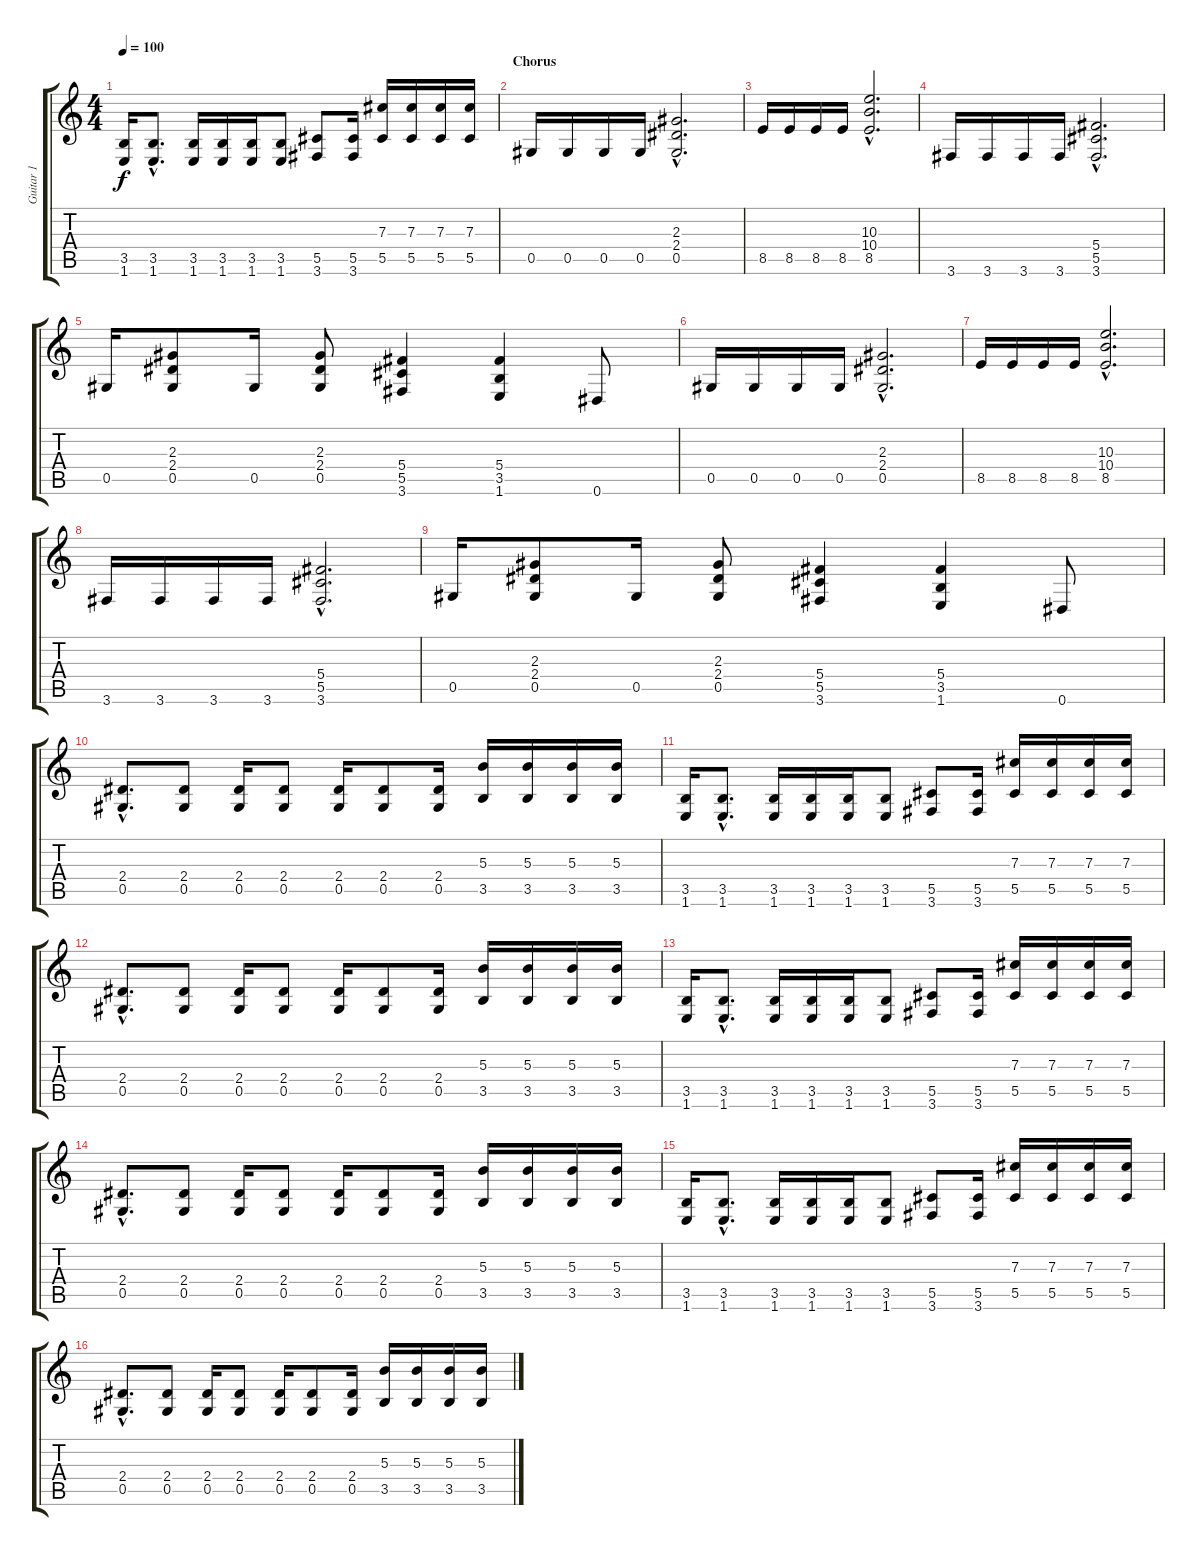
\track ("Guitar 1" "Guitar 1") {instrument distortionguitar}
\staff {score tabs}
\tuning (Eb4 Bb3 Gb3 Db3 Ab2 Eb2) {hide}
\ts (4 4)
\tempo 100
\clef g2
\ks c
(3.5 1.6).16{dy f} (3.5{hac} 1.6{hac}).8{d} (3.5 1.6).16 (3.5 1.6).16 (3.5 1.6).16 (3.5 1.6).8 (5.5 3.6).8 (5.5 3.6).16 (7.3 5.5).16 (7.3 5.5).16 (7.3 5.5).16 (7.3 5.5).16 |
\section ("" "Chorus")
0.5.16 0.5.16 0.5.16 0.5.16 (2.3{hac} 2.4{hac} 0.5{hac}).2{d} |
8.5.16 8.5.16 8.5.16 8.5.16 (10.3{hac} 10.4{hac} 8.5{hac}).2{d} |
3.6.16 3.6.16 3.6.16 3.6.16 (5.4{hac} 5.5{hac} 3.6{hac}).2{d} |
0.5.16 (2.3 2.4 0.5).8 0.5.16 (2.3 2.4 0.5).8 (5.4 5.5 3.6).4 (5.4 3.5 1.6).4 0.6.8 |
0.5.16 0.5.16 0.5.16 0.5.16 (2.3{hac} 2.4{hac} 0.5{hac}).2{d} |
8.5.16 8.5.16 8.5.16 8.5.16 (10.3{hac} 10.4{hac} 8.5{hac}).2{d} |
3.6.16 3.6.16 3.6.16 3.6.16 (5.4{hac} 5.5{hac} 3.6{hac}).2{d} |
0.5.16 (2.3 2.4 0.5).8 0.5.16 (2.3 2.4 0.5).8 (5.4 5.5 3.6).4 (5.4 3.5 1.6).4 0.6.8 |
(2.4{hac} 0.5{hac}).8{d} (2.4 0.5).8 (2.4 0.5).16 (2.4 0.5).8 (2.4 0.5).16 (2.4 0.5).8 (2.4 0.5).16 (5.3 3.5).16 (5.3 3.5).16 (5.3 3.5).16 (5.3 3.5).16 |
(3.5 1.6).16 (3.5{hac} 1.6{hac}).8{d} (3.5 1.6).16 (3.5 1.6).16 (3.5 1.6).16 (3.5 1.6).8 (5.5 3.6).8 (5.5 3.6).16 (7.3 5.5).16 (7.3 5.5).16 (7.3 5.5).16 (7.3 5.5).16 |
(2.4{hac} 0.5{hac}).8{d} (2.4 0.5).8 (2.4 0.5).16 (2.4 0.5).8 (2.4 0.5).16 (2.4 0.5).8 (2.4 0.5).16 (5.3 3.5).16 (5.3 3.5).16 (5.3 3.5).16 (5.3 3.5).16 |
(3.5 1.6).16 (3.5{hac} 1.6{hac}).8{d} (3.5 1.6).16 (3.5 1.6).16 (3.5 1.6).16 (3.5 1.6).8 (5.5 3.6).8 (5.5 3.6).16 (7.3 5.5).16 (7.3 5.5).16 (7.3 5.5).16 (7.3 5.5).16 |
(2.4{hac} 0.5{hac}).8{d} (2.4 0.5).8 (2.4 0.5).16 (2.4 0.5).8 (2.4 0.5).16 (2.4 0.5).8 (2.4 0.5).16 (5.3 3.5).16 (5.3 3.5).16 (5.3 3.5).16 (5.3 3.5).16 |
(3.5 1.6).16 (3.5{hac} 1.6{hac}).8{d} (3.5 1.6).16 (3.5 1.6).16 (3.5 1.6).16 (3.5 1.6).8 (5.5 3.6).8 (5.5 3.6).16 (7.3 5.5).16 (7.3 5.5).16 (7.3 5.5).16 (7.3 5.5).16 |
(2.4{hac} 0.5{hac}).8{d} (2.4 0.5).8 (2.4 0.5).16 (2.4 0.5).8 (2.4 0.5).16 (2.4 0.5).8 (2.4 0.5).16 (5.3 3.5).16 (5.3 3.5).16 (5.3 3.5).16 (5.3 3.5).16
